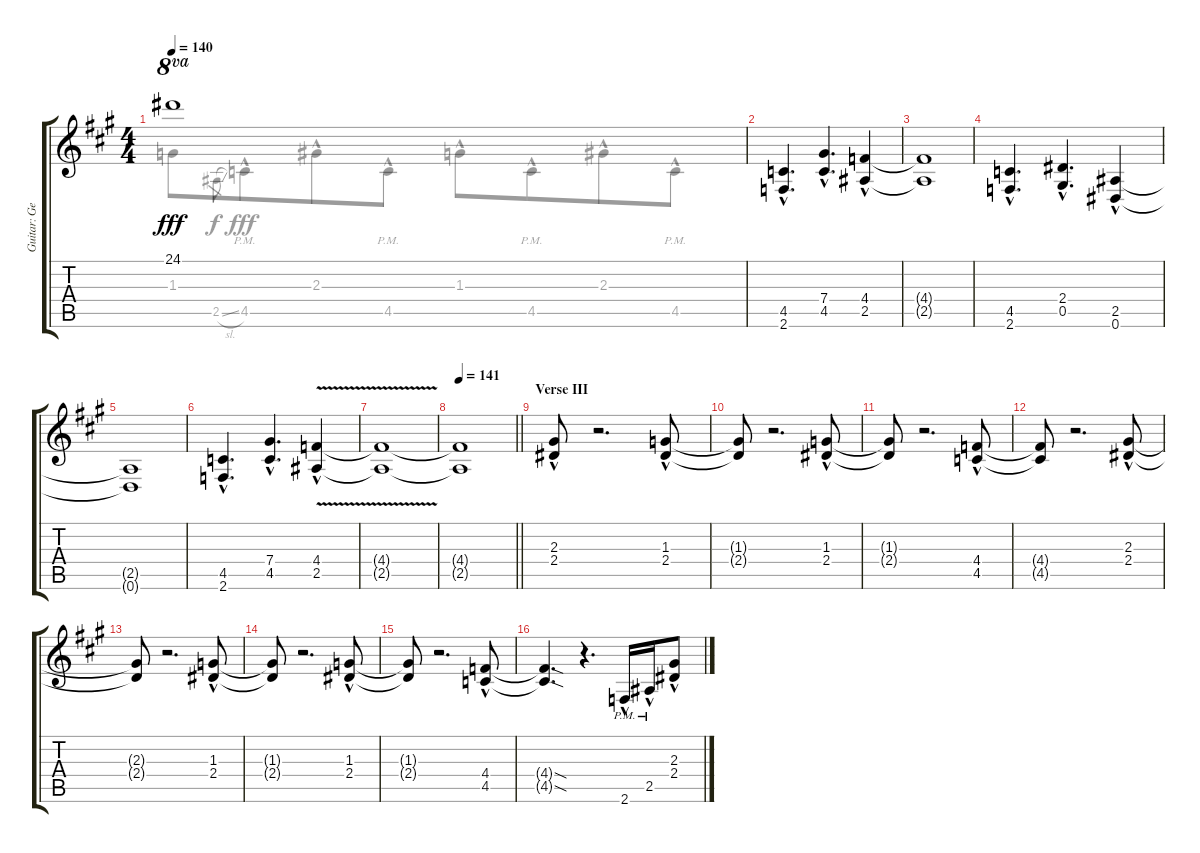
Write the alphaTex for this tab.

\track ("Guitar: George" "Guitar: Ge") {instrument overdrivenguitar}
\staff {score tabs}
\tuning (Eb4 Bb3 Gb3 Db3 Ab2 Eb2) {hide}
\voice
\ts (4 4)
\tempo 140
\clef g2
\ks a
24.1{t}.1{ot 8va dy fff} |
(4.5{hac} 2.6{hac}).4{d} (7.4{hac} 4.5{hac}).4{d} (4.4{hac} 2.5{hac}).4 |
(4.4{t} 2.5{t}).1 |
(4.5{hac} 2.6{hac}).4{d} (2.4{hac} 0.5{hac}).4{d} (2.5{hac} 0.6{hac}).4 |
(2.5{t} 0.6{t}).1 |
(4.5{hac} 2.6{hac}).4{d} (7.4{hac} 4.5{hac}).4{d} (4.4{v hac} 2.5{hac}).4 |
(4.4{t} 2.5{t}).1 |
\tempo 141
\barLineRight lightlight
(4.4{t} 2.5{t}).1 |
\section ("" "Verse III")
(2.3{hac} 2.4{hac}).8 r.2{d} (1.3{hac} 2.4{hac}).8 |
(1.3{t} 2.4{t}).8 r.2{d} (1.3{hac} 2.4{hac}).8 |
(1.3{t} 2.4{t}).8 r.2{d} (4.4{hac} 4.5{hac}).8 |
(4.4{t} 4.5{t}).8 r.2{d} (2.3{hac} 2.4{hac}).8 |
(2.3{t} 2.4{t}).8 r.2{d} (1.3{hac} 2.4{hac}).8 |
(1.3{t} 2.4{t}).8 r.2{d} (1.3{hac} 2.4{hac}).8 |
(1.3{t} 2.4{t}).8 r.2{d} (4.4{hac} 4.5{hac}).8 |
(4.4{sod t} 4.5{sod t}).4{d} r.4{d} 2.6{hac pm}.16 2.5{hac pm}.16 (2.3{hac} 2.4{hac}).8
\voice
\clef g2
\ottava regular
\simile none
\ks a
1.3{t}.8{dy fff} 2.5{sl}.8{gr dy f} 4.5{hac pm}.8{dy fff beam merge} 2.3{hac}.8 4.5{hac pm}.8 1.3{hac}.8 4.5{hac pm}.8{beam merge} 2.3{hac}.8 4.5{hac pm}.8 |
|
|
|
|
|
|
\barLineRight lightlight
|
|
|
|
|
|
|
|
